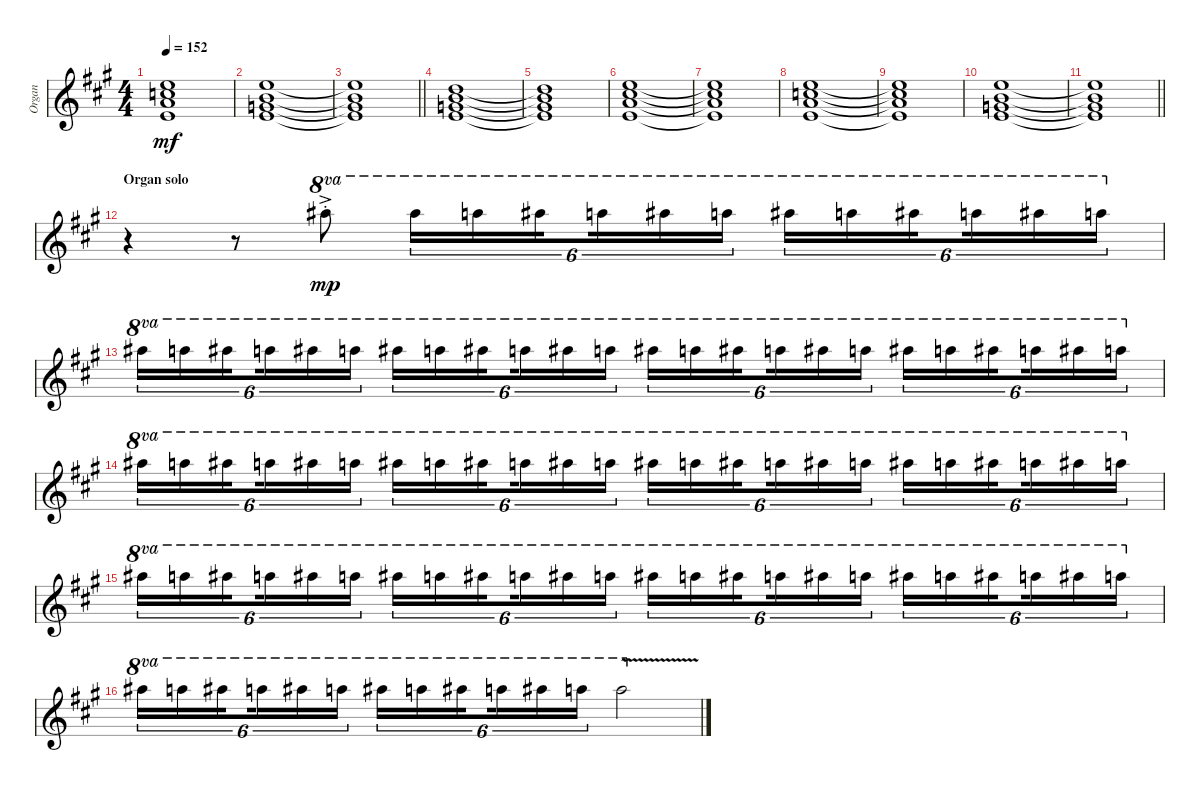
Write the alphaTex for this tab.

\track ("Organ" "Organ") {instrument drawbarorgan}
\staff {score}
\tuning (E4 B3 G3 D3 A2 E2 B1) {hide}
\ts (4 4)
\tempo 152
\clef g2
\ks a
(0.1{t} 10.2{t} 17.3{t} 26.4{t}).1{dy mf} |
(0.1 8.2 16.3 26.4).1 |
\barLineRight lightlight
(0.1{t} 8.2{t} 16.3{t} 26.4{t}).1 |
(0.1 8.2 16.3 24.4).1 |
(0.1{t} 8.2{t} 16.3{t} 24.4{t}).1 |
(0.1 10.2 18.3 26.4).1 |
(0.1{t} 10.2{t} 18.3{t} 26.4{t}).1 |
(0.1 10.2 17.3 26.4).1 |
(0.1{t} 10.2{t} 17.3{t} 26.4{t}).1 |
(0.1 8.2 16.3 26.4).1 |
\barLineRight lightlight
(0.1{t} 8.2{t} 16.3{t} 26.4{t}).1 |
\section ("" "Organ solo")
r.4 r.8 30.1{ac st}.8{ot 8va dy mp} 30.1.16{tu (6 4) ot 8va} 29.1.16{tu (6 4) ot 8va} 30.1.16{tu (6 4) ot 8va beam splitsecondary} 29.1.16{tu (6 4) ot 8va} 30.1.16{tu (6 4) ot 8va} 29.1.16{tu (6 4) ot 8va} 30.1.16{tu (6 4) ot 8va} 29.1.16{tu (6 4) ot 8va} 30.1.16{tu (6 4) ot 8va beam splitsecondary} 29.1.16{tu (6 4) ot 8va} 30.1.16{tu (6 4) ot 8va} 29.1.16{tu (6 4) ot 8va} |
30.1.16{tu (6 4) ot 8va} 29.1.16{tu (6 4) ot 8va} 30.1.16{tu (6 4) ot 8va beam splitsecondary} 29.1.16{tu (6 4) ot 8va} 30.1.16{tu (6 4) ot 8va} 29.1.16{tu (6 4) ot 8va} 30.1.16{tu (6 4) ot 8va} 29.1.16{tu (6 4) ot 8va} 30.1.16{tu (6 4) ot 8va beam splitsecondary} 29.1.16{tu (6 4) ot 8va} 30.1.16{tu (6 4) ot 8va} 29.1.16{tu (6 4) ot 8va} 30.1.16{tu (6 4) ot 8va} 29.1.16{tu (6 4) ot 8va} 30.1.16{tu (6 4) ot 8va beam splitsecondary} 29.1.16{tu (6 4) ot 8va} 30.1.16{tu (6 4) ot 8va} 29.1.16{tu (6 4) ot 8va} 30.1.16{tu (6 4) ot 8va} 29.1.16{tu (6 4) ot 8va} 30.1.16{tu (6 4) ot 8va beam splitsecondary} 29.1.16{tu (6 4) ot 8va} 30.1.16{tu (6 4) ot 8va} 29.1.16{tu (6 4) ot 8va} |
30.1.16{tu (6 4) ot 8va} 29.1.16{tu (6 4) ot 8va} 30.1.16{tu (6 4) ot 8va beam splitsecondary} 29.1.16{tu (6 4) ot 8va} 30.1.16{tu (6 4) ot 8va} 29.1.16{tu (6 4) ot 8va} 30.1.16{tu (6 4) ot 8va} 29.1.16{tu (6 4) ot 8va} 30.1.16{tu (6 4) ot 8va beam splitsecondary} 29.1.16{tu (6 4) ot 8va} 30.1.16{tu (6 4) ot 8va} 29.1.16{tu (6 4) ot 8va} 30.1.16{tu (6 4) ot 8va} 29.1.16{tu (6 4) ot 8va} 30.1.16{tu (6 4) ot 8va beam splitsecondary} 29.1.16{tu (6 4) ot 8va} 30.1.16{tu (6 4) ot 8va} 29.1.16{tu (6 4) ot 8va} 30.1.16{tu (6 4) ot 8va} 29.1.16{tu (6 4) ot 8va} 30.1.16{tu (6 4) ot 8va beam splitsecondary} 29.1.16{tu (6 4) ot 8va} 30.1.16{tu (6 4) ot 8va} 29.1.16{tu (6 4) ot 8va} |
30.1.16{tu (6 4) ot 8va} 29.1.16{tu (6 4) ot 8va} 30.1.16{tu (6 4) ot 8va beam splitsecondary} 29.1.16{tu (6 4) ot 8va} 30.1.16{tu (6 4) ot 8va} 29.1.16{tu (6 4) ot 8va} 30.1.16{tu (6 4) ot 8va} 29.1.16{tu (6 4) ot 8va} 30.1.16{tu (6 4) ot 8va beam splitsecondary} 29.1.16{tu (6 4) ot 8va} 30.1.16{tu (6 4) ot 8va} 29.1.16{tu (6 4) ot 8va} 30.1.16{tu (6 4) ot 8va} 29.1.16{tu (6 4) ot 8va} 30.1.16{tu (6 4) ot 8va beam splitsecondary} 29.1.16{tu (6 4) ot 8va} 30.1.16{tu (6 4) ot 8va} 29.1.16{tu (6 4) ot 8va} 30.1.16{tu (6 4) ot 8va} 29.1.16{tu (6 4) ot 8va} 30.1.16{tu (6 4) ot 8va beam splitsecondary} 29.1.16{tu (6 4) ot 8va} 30.1.16{tu (6 4) ot 8va} 29.1.16{tu (6 4) ot 8va} |
30.1.16{tu (6 4) ot 8va} 29.1.16{tu (6 4) ot 8va} 30.1.16{tu (6 4) ot 8va beam splitsecondary} 29.1.16{tu (6 4) ot 8va} 30.1.16{tu (6 4) ot 8va} 29.1.16{tu (6 4) ot 8va} 30.1.16{tu (6 4) ot 8va} 29.1.16{tu (6 4) ot 8va} 30.1.16{tu (6 4) ot 8va beam splitsecondary} 29.1.16{tu (6 4) ot 8va} 30.1.16{tu (6 4) ot 8va} 29.1.16{tu (6 4) ot 8va} 29.1{v}.2{ot 8va}
